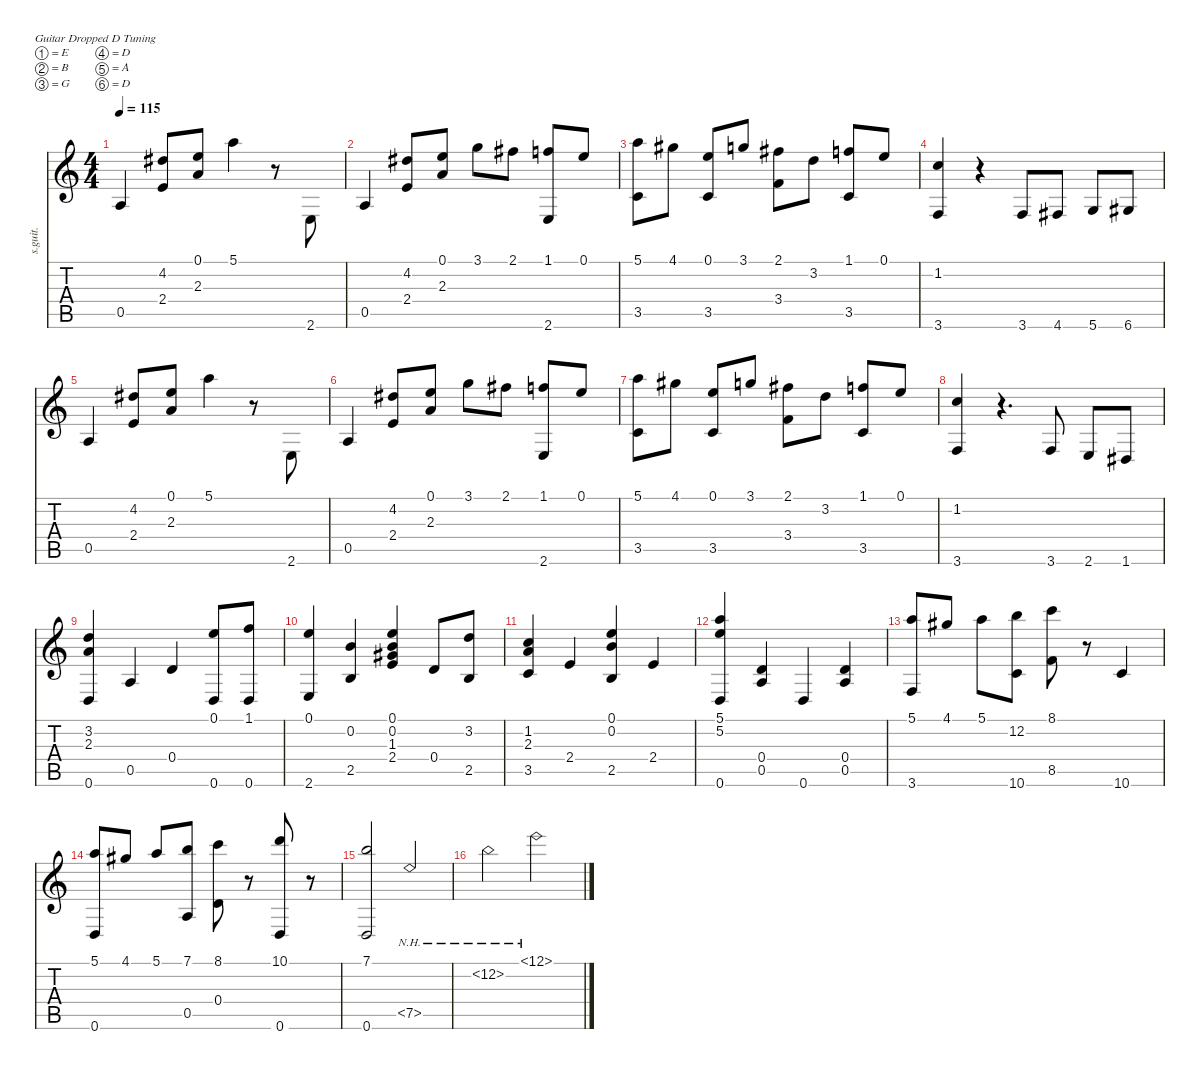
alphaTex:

\defaultSystemsLayout 4
\hideDynamics
\bracketExtendMode nobrackets
\otherSystemsTrackNameOrientation horizontal
\track ("Steel Guitar" "s.guit.") {defaultSystemsLayout 4 instrument acousticguitarsteel}
\staff {score tabs}
\tuning (E4 B3 G3 D3 A2 D2)
\ts (4 4)
\tempo 115
\clef g2
\ks c
0.5.4{dy mf instrument acousticguitarsteel beam Up} (4.2{acc #} 2.4).8{beam Up} (0.1 2.3).8{beam Up} 5.1.4{beam Down} r.8{beam Down} 2.6.8{beam Up} |
0.5.4{beam Up} (4.2{acc #} 2.4).8{beam Up} (0.1 2.3).8{beam Up} 3.1.8{beam Down} 2.1{acc #}.8{beam Down} (1.1 2.6).8{beam Up} 0.1.8{beam Up} |
(5.1 3.5).8{beam Down} 4.1{acc #}.8{beam Down} (0.1 3.5).8{beam Up} 3.1.8{beam Up} (2.1{acc #} 3.4).8{beam Down} 3.2.8{beam Down} (1.1 3.5).8{beam Up} 0.1.8{beam Up} |
(1.2 3.6).4{beam Up} r.4{beam Up} 3.6.8{beam Up} 4.6{acc #}.8{beam Up} 5.6.8{beam Up} 6.6{acc #}.8{beam Up} |
0.5.4{beam Up} (4.2{acc #} 2.4).8{beam Up} (0.1 2.3).8{beam Up} 5.1.4{beam Down} r.8{beam Down} 2.6.8{beam Up} |
0.5.4{beam Up} (4.2{acc #} 2.4).8{beam Up} (0.1 2.3).8{beam Up} 3.1.8{beam Down} 2.1{acc #}.8{beam Down} (1.1 2.6).8{beam Up} 0.1.8{beam Up} |
(5.1 3.5).8{beam Down} 4.1{acc #}.8{beam Down} (0.1 3.5).8{beam Up} 3.1.8{beam Up} (2.1{acc #} 3.4).8{beam Down} 3.2.8{beam Down} (1.1 3.5).8{beam Up} 0.1.8{beam Up} |
(1.2 3.6).4{beam Up} r.4{d beam Up} 3.6.8{beam Up} 2.6.8{beam Up} 1.6{acc #}.8{beam Up} |
(3.2 0.6 2.3).4{beam Up} 0.5.4{beam Up} 0.4.4{beam Up} (0.1 0.6).8{beam Up} (1.1 0.6).8{beam Up} |
(0.1 2.6).4{beam Up} (0.2 2.5).4{beam Up} (0.1 0.2 1.3{acc #} 2.4).4{beam Up} 0.4.8{beam Up} (3.2 2.5).8{beam Up} |
(1.2 3.5 2.3).4{beam Up} 2.4.4{beam Up} (2.5 0.2 0.1).4{beam Up} 2.4.4{beam Up} |
(5.1 5.2 0.6).4{beam Up} (0.4 0.5).4{beam Up} 0.6.4{beam Up} (0.5 0.4).4{beam Up} |
(3.6 5.1).8{beam Up} 4.1{acc #}.8{beam Up} 5.1.8{beam Down} (12.2 10.6).8{beam Down} (8.1 8.5).8{beam Down} r.8{beam Down} 10.6.4{beam Up} |
(5.1 0.6).8{beam Up} 4.1{acc #}.8{beam Up} 5.1.8{beam Up} (7.1 0.5).8{beam Up} (8.1 0.4).8{beam Down} r.8{beam Down} (10.1 0.6).8{beam Up} r.8{beam Up} |
(7.1 0.6).2{beam Up} 7.5{nh}.2{beam Up} |
12.2{nh}.2{beam Down} 12.1{nh}.2{beam Down}
